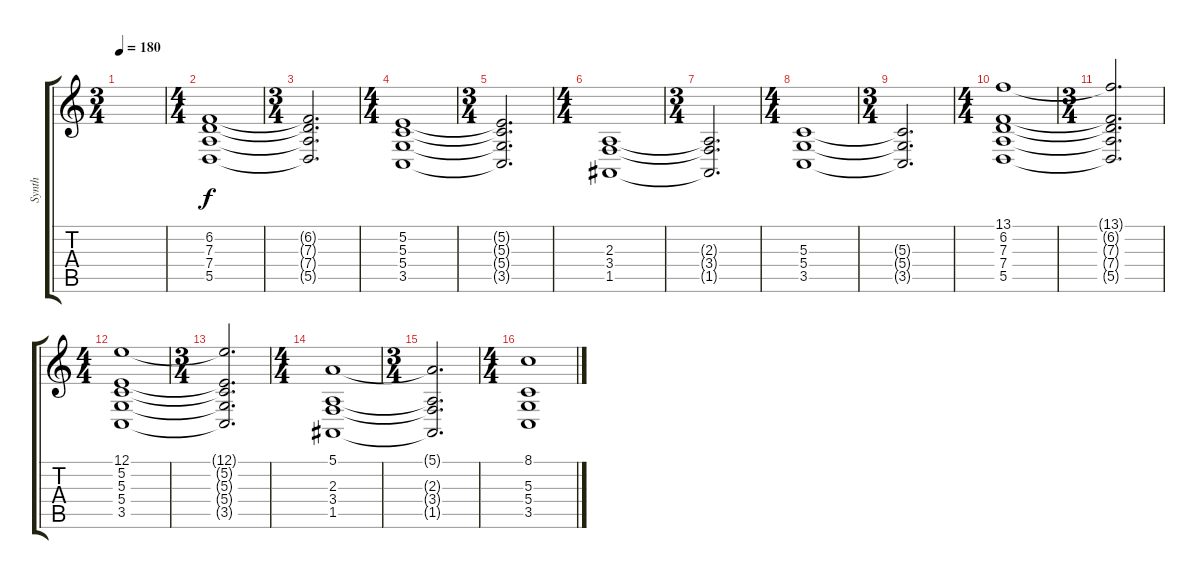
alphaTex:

\track ("Synth" "Synth") {instrument stringensemble1}
\staff {score tabs}
\tuning (E4 B3 G3 D3 A2 E2) {hide}
\ts (3 4)
\tempo 180
\clef g2
\ks c
|
\ts (4 4)
(6.2 7.3 7.4 5.5).1 |
\ts (3 4)
(6.2{t} 7.3{t} 7.4{t} 5.5{t}).2{d} |
\ts (4 4)
(5.2 5.3 5.4 3.5).1 |
\ts (3 4)
(5.2{t} 5.3{t} 5.4{t} 3.5{t}).2{d} |
\ts (4 4)
(2.3 3.4 1.5).1 |
\ts (3 4)
(2.3{t} 3.4{t} 1.5{t}).2{d} |
\ts (4 4)
(5.3 5.4 3.5).1 |
\ts (3 4)
(5.3{t} 5.4{t} 3.5{t}).2{d} |
\ts (4 4)
(13.1 6.2 7.3 7.4 5.5).1 |
\ts (3 4)
(13.1{t} 6.2{t} 7.3{t} 7.4{t} 5.5{t}).2{d} |
\ts (4 4)
(12.1 5.2 5.3 5.4 3.5).1 |
\ts (3 4)
(12.1{t} 5.2{t} 5.3{t} 5.4{t} 3.5{t}).2{d} |
\ts (4 4)
(5.1 2.3 3.4 1.5).1 |
\ts (3 4)
(5.1{t} 2.3{t} 3.4{t} 1.5{t}).2{d} |
\ts (4 4)
(8.1 5.3 5.4 3.5).1
